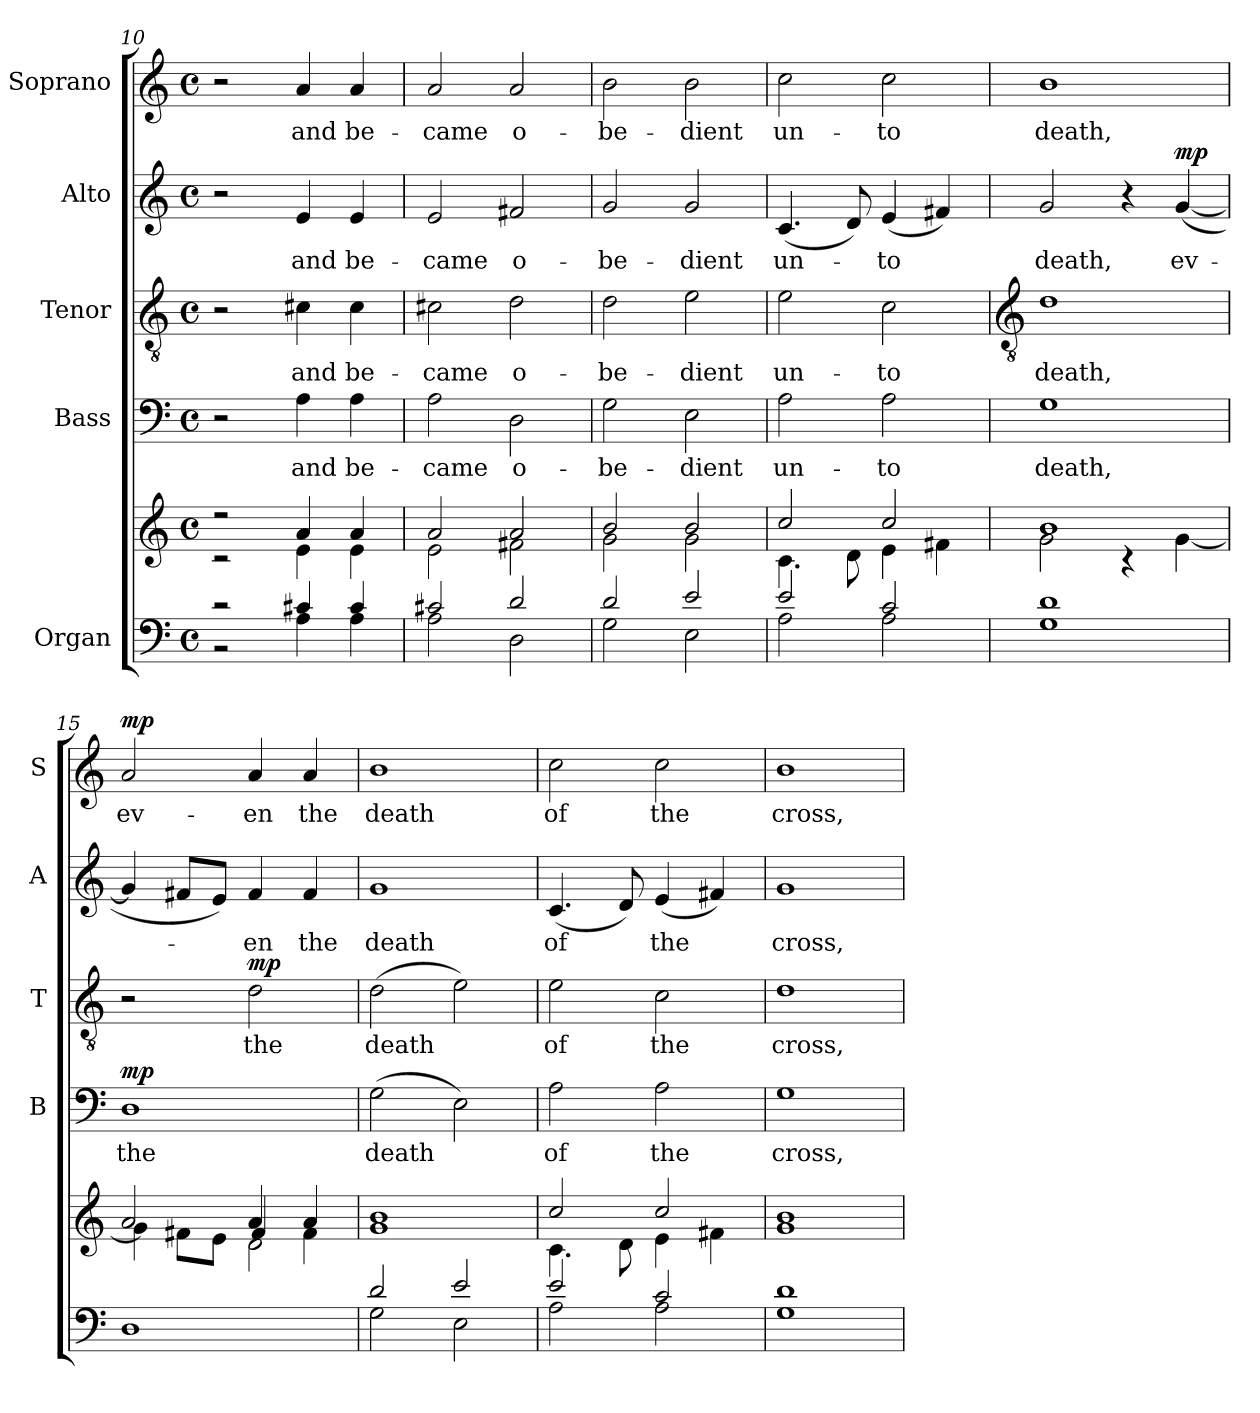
**kern	**kern	**kern	**text	**dynam	**kern	**text	**dynam	**kern	**text	**dynam	**kern	**text	**dynam
*part5	*part5	*part4	*part4	*part4	*part3	*part3	*part3	*part2	*part2	*part2	*part1	*part1	*part1
*staff6	*staff5	*staff4	*staff4	*staff4	*staff3	*staff3	*staff3	*staff2	*staff2	*staff2	*staff1	*staff1	*staff1
*I"Organ	*	*I"Bass	*	*	*I"Tenor	*	*	*I"Alto	*	*	*I"Soprano	*	*
*	*	*I'B	*	*	*I'T	*	*	*I'A	*	*	*I'S	*	*
*clefF4	*clefG2	*clefF4	*	*	*clefGv2	*	*	*clefG2	*	*	*clefG2	*	*
*k[]	*k[]	*k[]	*	*	*k[]	*	*	*k[]	*	*	*k[]	*	*
*C:	*C:	*C:	*	*	*C:	*	*	*C:	*	*	*C:	*	*
*M4/4	*M4/4	*M4/4	*	*	*M4/4	*	*	*M4/4	*	*	*M4/4	*	*
*met(c)	*met(c)	*met(c)	*	*	*met(c)	*	*	*met(c)	*	*	*met(c)	*	*
=10	=10	=10	=10	=10	=10	=10	=10	=10	=10	=10	=10	=10	=10
*^	*^	*	*	*	*	*	*	*	*	*	*	*	*
2r	2r	2r	2r	2r	.	.	2r	.	.	2r	.	.	2r	.	.
!	!	!	!	!	!LO:LY:b	!	!	!LO:LY:b	!	!	!LO:LY:b	!	!	!LO:LY:b	!
4c#X	4A	4a	4e	4A	and	.	4c#X	and	.	4e	and	.	4a	and	.
!	!	!	!	!	!LO:LY:b	!	!	!LO:LY:b	!	!	!LO:LY:b	!	!	!LO:LY:b	!
4c#	4A	4a	4e	4A	be-	.	4c#	be-	.	4e	be-	.	4a	be-	.
=11	=11	=11	=11	=11	=11	=11	=11	=11	=11	=11	=11	=11	=11	=11	=11
!	!	!	!	!	!LO:LY:b	!	!	!LO:LY:b	!	!	!LO:LY:b	!	!	!LO:LY:b	!
2c#X	2A	2a	2e	2A	-came	.	2c#X	-came	.	2e	-came	.	2a	-came	.
!	!	!	!	!	!LO:LY:b	!	!	!LO:LY:b	!	!	!LO:LY:b	!	!	!LO:LY:b	!
2d	2D	2a	2f#X	2D	o-	.	2d	o-	.	2f#X	o-	.	2a	o-	.
=12	=12	=12	=12	=12	=12	=12	=12	=12	=12	=12	=12	=12	=12	=12	=12
!	!	!	!	!	!LO:LY:b	!	!	!LO:LY:b	!	!	!LO:LY:b	!	!	!LO:LY:b	!
2d	2G	2b/	2g	2G	-be-	.	2d	-be-	.	2g	-be-	.	2b	-be-	.
!	!	!	!	!	!LO:LY:b	!	!	!LO:LY:b	!	!	!LO:LY:b	!	!	!LO:LY:b	!
2e	2E	2b/	2g	2E	-dient	.	2e	-dient	.	2g	-dient	.	2b	-dient	.
=13	=13	=13	=13	=13	=13	=13	=13	=13	=13	=13	=13	=13	=13	=13	=13
!	!	!	!	!	!LO:LY:b	!	!	!LO:LY:b	!	!	!LO:LY:b	!	!	!LO:LY:b	!
2e	2A	2cc/	4.c\	2A	un-	.	2e	un-	.	(<4.c	un-	.	2cc	un-	.
.	.	.	8d\	.	.	.	.	.	.	8d)	.	.	.	.	.
!	!	!	!	!	!LO:LY:b	!	!	!LO:LY:b	!	!	!LO:LY:b	!	!	!LO:LY:b	!
2c	2A	2cc/	4e\	2A	-to	.	2c	-to	.	(<4e	to	.	2cc	-to	.
.	.	.	4f#X\	.	.	.	.	.	.	4f#X)	.	.	.	.	.
!!LO:LB:g=z
=14	=14	=14	=14	=14	=14	=14	=14	=14	=14	=14	=14	=14	=14	=14	=14
*	*	*	*	*	*	*	*clefGv2	*	*	*	*	*	*	*	*
!	!	!	!	!	!LO:LY:b	!	!	!LO:LY:b	!	!	!LO:LY:b	!	!	!LO:LY:b	!
1d	1G	1b	2g\	1G	death,	.	1d	death,	.	2g	death,	.	1b	death,	.
.	.	.	4r	.	.	.	.	.	.	4r	.	.	.	.	.
!	!	!	!	!	!	!	!	!	!	!	!LO:LY:b	!LO:DY:b	!	!	!
.	.	.	[4g\	.	.	.	.	.	.	(<[4g	ev-	mp	.	.	.
=15	=15	=15	=15	=15	=15	=15	=15	=15	=15	=15	=15	=15	=15	=15	=15
*	*	*	*^	*	*	*	*	*	*	*	*	*	*	*	*
!	!	!	!	!	!	!LO:LY:b	!LO:DY:b	!	!	!	!	!	!	!	!LO:LY:b	!LO:DY:b
2ryy	1D	2a	4g\]	2ryy	1D	the	mp	2r	.	.	4g]	.	.	2a	ev-	mp
.	.	.	8f#X\L	.	.	.	.	.	.	.	8f#XL	.	.	.	.	.
.	.	.	8e\J	.	.	.	.	.	.	.	8eJ)	.	.	.	.	.
!	!	!	!	!	!	!	!	!	!LO:LY:b	!LO:DY:b	!	!LO:LY:b	!	!	!LO:LY:b	!
2ryy	.	4a	4f#/	2d\	.	.	.	2d	the	mp	4f#	en	.	4a	-en	.
!	!	!	!	!	!	!	!	!	!	!	!	!LO:LY:b	!	!	!LO:LY:b	!
.	.	4a	4f#	.	.	.	.	.	.	.	4f#	the	.	4a	the	.
*	*	*	*v	*v	*	*	*	*	*	*	*	*	*	*	*	*
=16	=16	=16	=16	=16	=16	=16	=16	=16	=16	=16	=16	=16	=16	=16	=16
!	!	!	!	!	!LO:LY:b	!	!	!LO:LY:b	!	!	!LO:LY:b	!	!	!LO:LY:b	!
2d	2G	1b	1g	(>2G	death	.	(>2d	death	.	1g	death	.	1b	death	.
2e	2E	.	.	2E)	.	.	2e)	.	.	.	.	.	.	.	.
=17	=17	=17	=17	=17	=17	=17	=17	=17	=17	=17	=17	=17	=17	=17	=17
!	!	!	!	!	!LO:LY:b	!	!	!LO:LY:b	!	!	!LO:LY:b	!	!	!LO:LY:b	!
2e	2A	2cc/	4.c\	2A	of	.	2e	of	.	(<4.c	of	.	2cc	of	.
.	.	.	8d\	.	.	.	.	.	.	8d)	.	.	.	.	.
!	!	!	!	!	!LO:LY:b	!	!	!LO:LY:b	!	!	!LO:LY:b	!	!	!LO:LY:b	!
2c	2A	2cc/	4e\	2A	the	.	2c	the	.	(<4e	the	.	2cc	the	.
.	.	.	4f#X\	.	.	.	.	.	.	4f#X)	.	.	.	.	.
=18	=18	=18	=18	=18	=18	=18	=18	=18	=18	=18	=18	=18	=18	=18	=18
!	!	!	!	!	!LO:LY:b	!	!	!LO:LY:b	!	!	!LO:LY:b	!	!	!LO:LY:b	!
1d	1G	1b	1g	1G	cross,	.	1d	cross,	.	1g	cross,	.	1b	cross,	.
*v	*v	*	*	*	*	*	*	*	*	*	*	*	*	*	*
*	*v	*v	*	*	*	*	*	*	*	*	*	*	*	*
=	=	=	=	=	=	=	=	=	=	=	=	=	=
*-	*-	*-	*-	*-	*-	*-	*-	*-	*-	*-	*-	*-	*-
